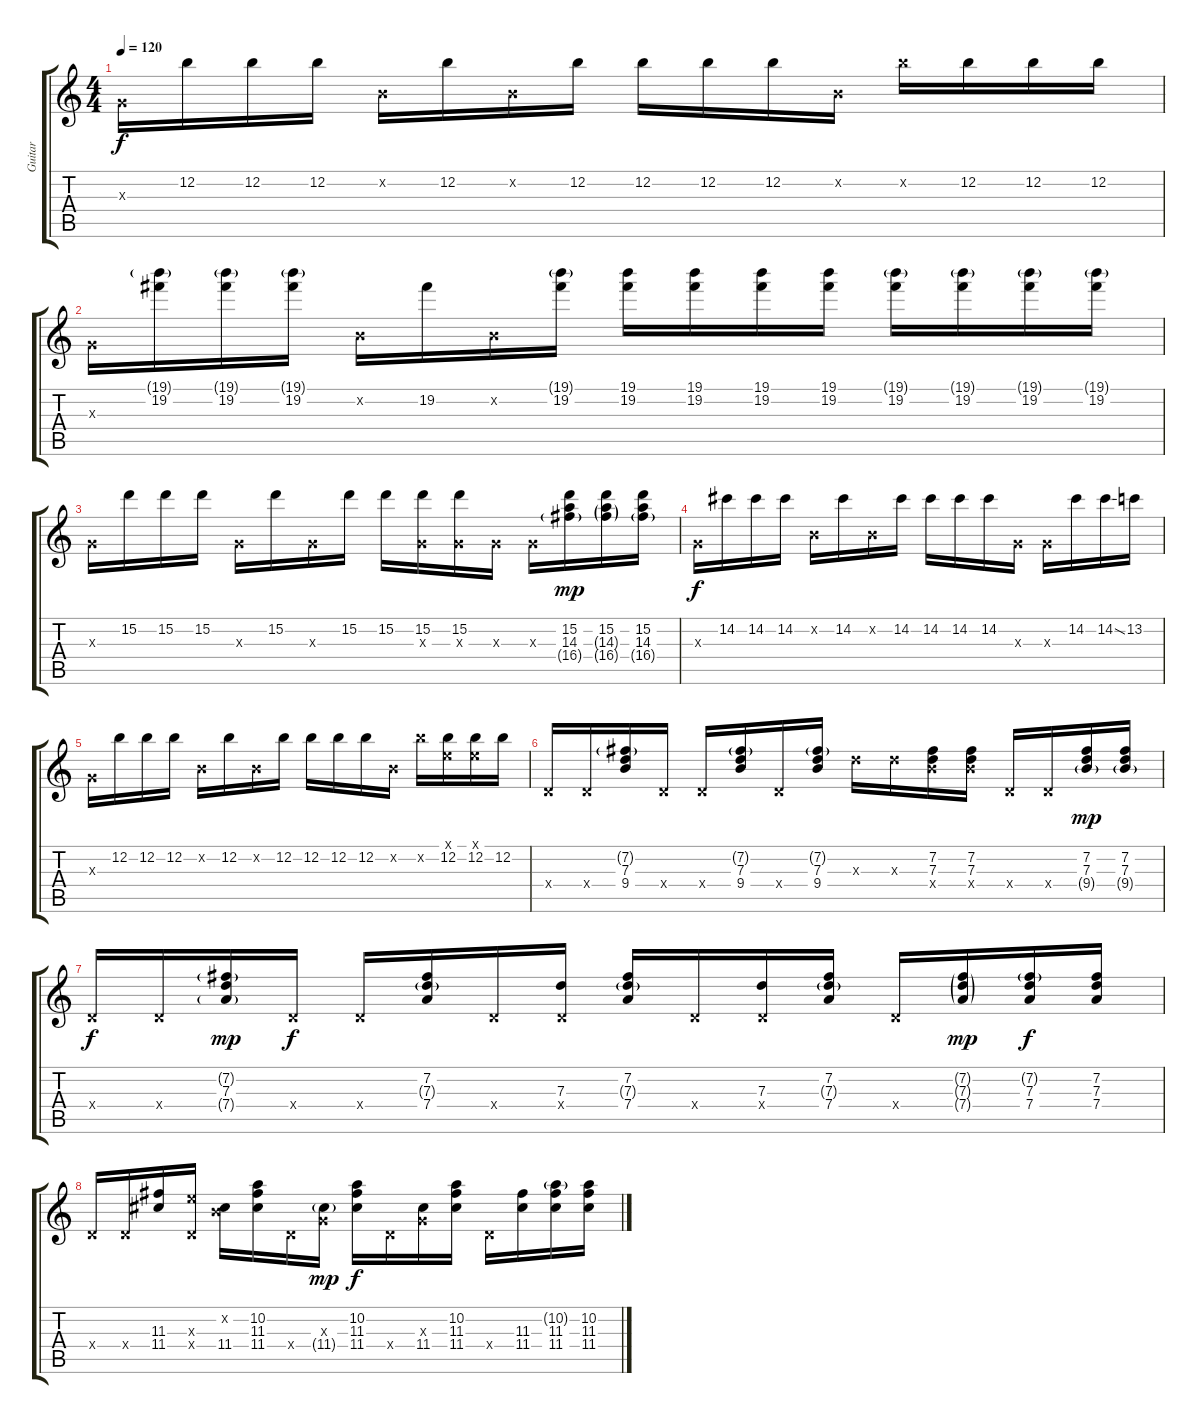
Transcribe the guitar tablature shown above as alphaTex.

\track ("Guitar" "Guitar") {instrument electricguitarclean}
\staff {score tabs}
\tuning (E4 B3 G3 D3 A2 E2) {hide}
\ts (4 4)
\tempo 120
\clef g2
\ks c
0.3{x}.16{dy f} 12.2.16 12.2.16 12.2.16 0.2{x}.16 12.2.16 0.2{x}.16 12.2.16 12.2.16 12.2.16 12.2.16 0.2{x}.16 12.2{x}.16 12.2.16 12.2.16 12.2.16 |
0.3{x}.16 (19.1{g} 19.2).16 (19.1{g} 19.2).16 (19.1{g} 19.2).16 0.2{x}.16 19.2.16 0.2{x}.16 (19.1{g} 19.2).16 (19.1 19.2).16 (19.1 19.2).16 (19.1 19.2).16 (19.1 19.2).16 (19.1{g} 19.2).16 (19.1{g} 19.2).16 (19.1{g} 19.2).16 (19.1{g} 19.2).16 |
0.3{x}.16 15.2.16 15.2.16 15.2.16 0.3{x}.16 15.2.16 0.3{x}.16 15.2.16 15.2.16 (15.2 0.3{x}).16 (15.2 0.3{x}).16 0.3{x}.16 0.3{x}.16 (15.2 14.3 16.4{g}).16{dy mp} (15.2 14.3{g} 16.4{g}).16 (15.2 14.3 16.4{g}).16 |
0.3{x}.16{dy f} 14.2.16 14.2.16 14.2.16 0.2{x}.16 14.2.16 0.2{x}.16 14.2.16 14.2.16 14.2.16 14.2.16 0.3{x}.16 0.3{x}.16 14.2.16 14.2{ss}.16 13.2.16 |
0.3{x}.16 12.2.16 12.2.16 12.2.16 0.2{x}.16 12.2.16 0.2{x}.16 12.2.16 12.2.16 12.2.16 12.2.16 0.2{x}.16 12.2{x}.16 (0.1{x} 12.2).16 (0.1{x} 12.2).16 12.2.16 |
\section ("" "")
0.4{x}.16 0.4{x}.16 (7.2{g} 7.3 9.4).16 0.4{x}.16 0.4{x}.16 (7.2{g} 7.3 9.4).16 0.4{x}.16 (7.2{g} 7.3 9.4).16 7.3{x}.16 7.3{x}.16 (7.2 7.3 9.4{x}).16 (7.2 7.3 9.4{x}).16 0.4{x}.16 0.4{x}.16 (7.2 7.3 9.4{g}).16{dy mp} (7.2 7.3 9.4{g}).16 |
0.4{x}.16{dy f} 0.4{x}.16 (7.2{g} 7.3 7.4{g}).16{dy mp} 0.4{x}.16{dy f} 0.4{x}.16 (7.2 7.3{g} 7.4).16 0.4{x}.16 (7.3 0.4{x}).16 (7.2 7.3{g} 7.4).16 0.4{x}.16 (7.3 0.4{x}).16 (7.2 7.3{g} 7.4).16 0.4{x}.16 (7.2{g} 7.3{g} 7.4{g}).16{dy mp} (7.2{g} 7.3 7.4).16{dy f} (7.2 7.3 7.4).16 |
0.4{x}.16 0.4{x}.16 (11.3 11.4).16 (9.3{x} 0.4{x}).16 (0.2{x} 11.4).16 (10.2 11.3 11.4).16 0.4{x}.16 (0.3{x} 11.4{g}).16{dy mp} (10.2 11.3 11.4).16{dy f} 0.4{x}.16 (0.3{x} 11.4).16 (10.2 11.3 11.4).16 0.4{x}.16 (11.3 11.4).16 (10.2{g} 11.3 11.4).16 (10.2 11.3 11.4).16
